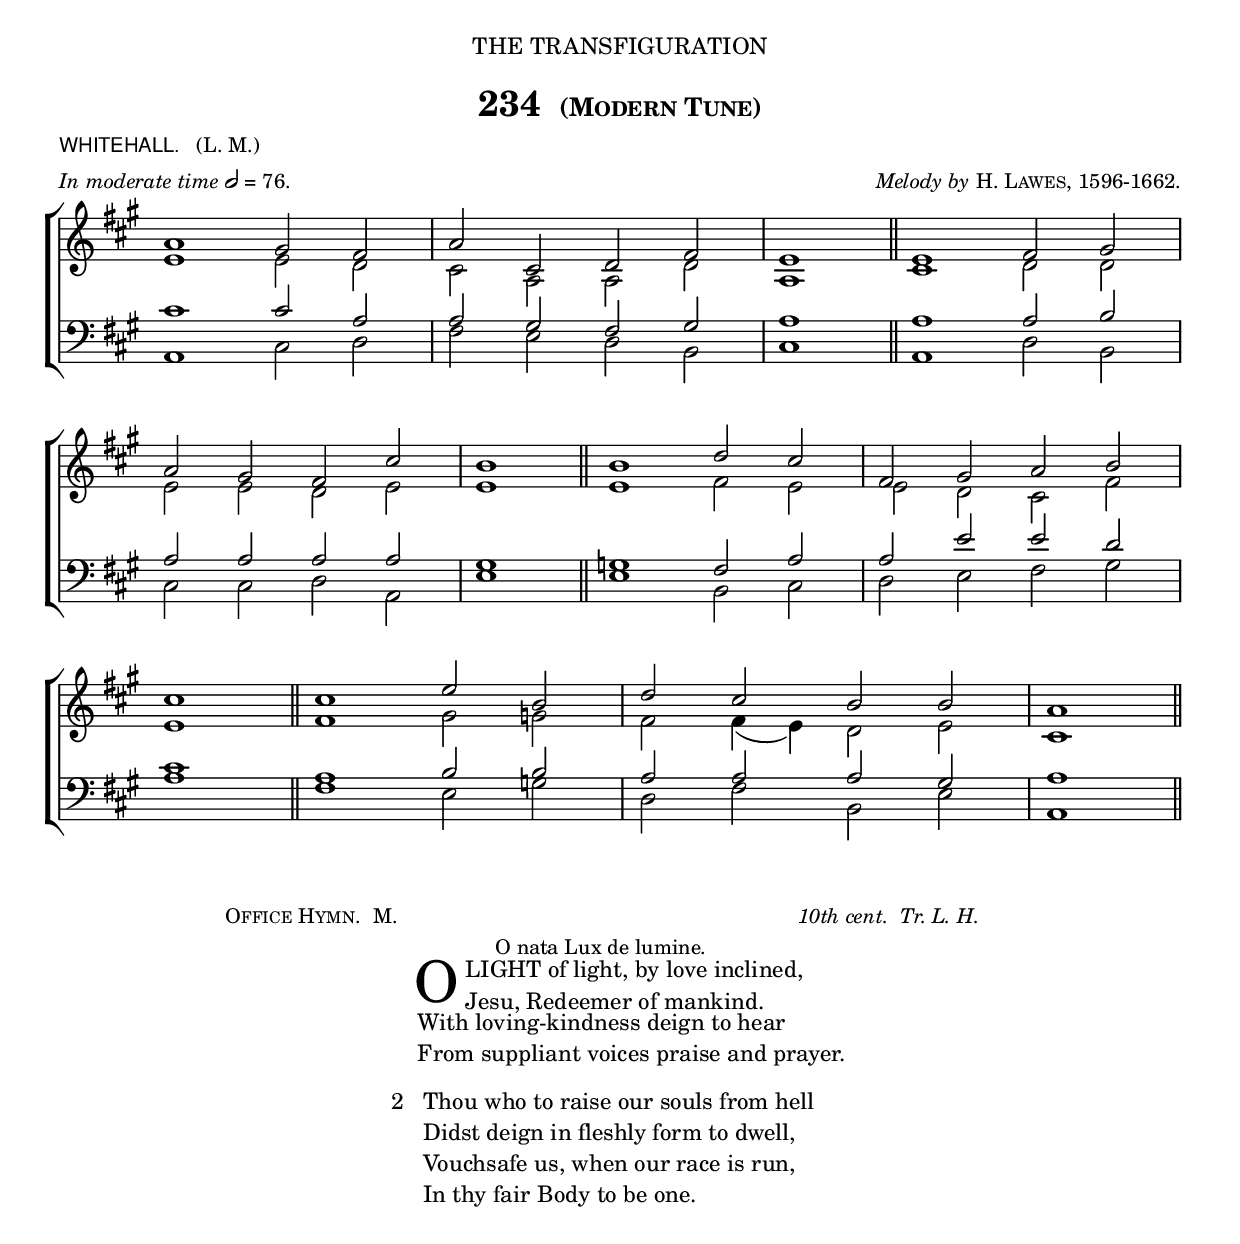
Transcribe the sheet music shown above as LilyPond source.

%%%% 367.png
%%%% Hymn 234 Modern tune. Whitehall.  O light of light, by love inclined
%%%% Rev 1.

\version "2.10"

\header {
	
  dedication = \markup { \center-align {  "THE TRANSFIGURATION"
		\hspace #0.1 }}	

	title = \markup { "234 " \large \smallCaps "(Modern Tune)"}   
  
  poet = \markup { \small {  \line { \sans { "WHITEHALL."} \hspace #1 \roman {"(L. M.)"}} }}
  
  meter = \markup { \small { \italic {In moderate time} \general-align #Y #DOWN \note #"2" #0.5 = 76.} }
  
  arranger = \markup { \small { \italic "Melody by" \smallCaps "H. Lawes," "1596-1662." }}
  
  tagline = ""
}


%%%%%%%%%%%%%%%%%%%%%%%%%%% Macros

%%% Macro to specify a partial measure in the middle of a piece or
%%% In this case, the macro specifies that 2 1/2 notes in a 4/2 measure have past,

partmeasure =  \set Score.measurePosition = #(ly:make-moment 2 2)

	
%%%%%%%%%%%%%%%%%%%%%%%%%%% End of macro definitions


%%% SATB voices

global = {
  \time 4/2
  \key a \major
  \set Staff.midiInstrument = "church organ"
}

soprano = \relative c' { 
  a'1 gis2 fis \bar "|" a cis, d fis \bar "|" \partmeasure e1 \bar "||" e1 fis2 gis \bar "|" \break
  a2 gis fis cis' \bar "|" \partmeasure b1 \bar "||" b1 d2 cis \bar "|" fis, gis a b \bar "|" \break
  \partmeasure cis1 \bar "||" cis1 e2 b \bar "|" d cis b b \bar "|" a1 \bar "||"
} 
   
alto = \relative c' {  
  e1 e2 d \bar "|" cis a a d \bar "|" a1 \bar "||" cis1 d2 d \bar "|" 
  e2 e d e \bar "|" e1 \bar "||" e1 fis2 e \bar "|" e d cis fis \bar "|"
  e1 \bar "||" fis1 gis2 g \bar "|" fis fis4( e) d2 e \bar "|" cis1 \bar "||"
}

tenor = \relative cis {\clef bass 
  cis'1 cis2 a \bar "|" a gis fis gis \bar "|" a1 \bar "||" a1 a2 b \bar "|"
  a2 a a a \bar "|" gis1 \bar "||" g1 fis2 a \bar "|" a e' e d \bar "|" 
  cis1 \bar "||" a1 b2 b \bar "|" a a a gis \bar "|" a1 \bar "||"
}

bass = \relative cis {\clef bass 
  a1 cis2 d \bar "|" fis e d b \bar "|" cis1 \bar "||" a1 d2 b \bar "|" 
  cis cis d a \bar "|" e'1 \bar "||" e1 b2 cis \bar "|" d e fis gis \bar "|" 
  a1 \bar "||" fis1 e2 g \bar "|" d fis b, e \bar "|" a,1 \bar "||"
}

#(ly:set-option 'point-and-click #f)

\paper {
  #(set-paper-size "a4")
%  annotate-spacing = ##t
  print-page-number = ##f
  ragged-last-bottom = ##t
  ragged-bottom = ##t
}

\book{

%%% Score block	

\score{
\new ChoirStaff	
<<
	\context Staff = upper << 
	\context Voice = sopranos { \voiceOne \global \soprano }
	\context Voice = altos    { \voiceTwo \global \alto }
	                      >>
	\context Staff = lower <<
	\context Voice = tenors { \voiceOne \global \tenor }
	\context Voice = basses { \voiceTwo \global \bass }
			        >>
>>
\layout {
		indent=0
		\context { \Score \remove "Bar_number_engraver" }
		\context { \Staff \remove "Time_signature_engraver" }
		\context { \Score \remove "Mark_engraver"  }
                \context { \Staff \consists "Mark_engraver"  }
	} %% close layout

%%% Hymn Midi	

\midi { \context { \Score tempoWholesPerMinute = #(ly:make-moment 76 2)}} 
		
} %%% Score bracket


%%% Lyric titles and attributions

\markup { \hspace #16 \column { 
	\line { \small {  \smallCaps  "Office Hymn."  " M." \hspace #38 \italic "10th cent.  Tr. L. H."} }
        \line { \small {  \hspace #26  "O nata Lux de lumine." } }
}}	


%%% Lyrics

\markup { \hspace #32 %%add space as necc. to center the column
          \column { %% super column of everything
	              \column { %%verse 1 is a column of 2 lines  
	                  \line { \hspace #2.2 \column { \lower #2.4 \fontsize #8 "O" }   %%Drop Cap goes here
				  \hspace #-1.2    %% adjust this if other letters are too far from Drop Cap
				  \column  { \raise #0.0 "  LIGHT of light, by love inclined,"
			                                 "  Jesu, Redeemer of mankind." } }          
	                  \line {  \hspace #2.5  %%adjust hspace until this line left edge is flush with Drop Cap
				   \lower  #1.56  %%adjust this until the line spacing looks right
				   \column {   
					   "With loving-kindness deign to hear"
					   "From suppliant voices praise and prayer."
					   "           " %%% adds vertical spacing between verses
			  		}}
		      } %%end verse 1
		           \line { "2  "
			   \column {	     
				   "Thou who to raise our souls from hell"
				   "Didst deign in fleshly form to dwell,"
				   "Vouchsafe us, when our race is run,"
				   "In thy fair Body to be one."
				  "           " %%% adds vertical spacing between verses
			}}
	  } %%% end super column
}



%%fake score block to occupy space and force a pagebreak.  Can't think of a better way of doing this.
\score{
	{s4 }
\header { breakbefore = ##f piece = ##f opus = ##f tagline = ##f }
\layout{	
	\context { \Staff
		\remove Time_signature_engraver
		\remove Key_engraver
		\remove Clef_engraver
		\remove Staff_symbol_engraver
}}}

%%% Second page
%%% Continuation of lyrics

\markup { \hspace #32 %%add space as necc. to center the column
          \column { %% super column of everything
		  	\hspace #1  % adds vertical spacing between verses  
			   \line { "3  "
			   \column {	     
				   "More bright than day thy face did show."
				   "Thy raiment whiter than the snow,"
				   "When on the mount to mortals blest"
				   "Man's Maker thou wast manifest."
				  "           " %%% adds vertical spacing between verses
			}}
			   \line { "4  "
			   \column {	     
				   "Two prophets, that had faith to see,"
				   "With thine elect found company,"
				   "Where unto each, divinely shown,"
				   "The Godhead veiled in form was known."
				  "           " %%% adds vertical spacing between verses
			}} 
			\line { "5  "
			   \column {	     
				   "The heavens above his glory named,"
				   "The Father's voice the Son proclaimed;"
				   "To whom, the King of glory now,"
				   "All faithful hearts adoring bow."
				  "           " %%% adds vertical spacing between verses
			}} 
			\line { "6  "
			   \column {	     
				   "May all who seek thy praise aright"
				   "Through purer lives show forth thy light;"
				   "So to the brightness of the skies"
				   "By holy deeds our hearts shall rise."
				  "           " %%% adds vertical spacing between verses
			}} 
			\line { "7. "
				\column {	     
				  "Eternal God, to thee we raise,"
				  "The King of kings, our hymn of praise,"
				  "Who Three in One and One in Three"
				  "Doth live and reign eternally.      Amen."
     			}}

	  }
} %%% lyric markup bracket

       

%%% Amen score block
\score{
  \new ChoirStaff
   <<
        \context Staff = upper \with { fontSize = #-3  \override StaffSymbol #'staff-space = #(magstep -2) }  
	                      << 
	\context Voice = "sopranos" { \relative c' { \clef treble \global \voiceOne a'1 a1 \bar "||" }}
	\context Voice = "altos"    { \relative c' {  \clef treble \global \voiceTwo d1 cis1 \bar "||" }}
		>>
			      
	\context Lyrics \lyricsto "altos" { \override LyricText #'font-size = #-1 A -- men. }
	
	\context Staff = lower \with { fontSize = #-3  \override StaffSymbol #'staff-space = #(magstep -2) }  
	                       <<
	\context Voice = "tenors" { \relative c { \clef bass \global \voiceThree fis1 e1 \bar "||" }}
	\context Voice = "basses" { \relative c { \clef bass \global \voiceFour  d1 a1 \bar "||" }}
		        >> 
  >>			      
\header { breakbefore = ##f piece = " " opus = " " }
\layout { 
	\context { \Score timing = ##f }
	ragged-right = ##t
	indent = 15\cm
	\context { \Staff \remove Time_signature_engraver }

       }

\midi { \context { \Score tempoWholesPerMinute = #(ly:make-moment 76 2) }}  %%Amen midi       
       
} %%% end Amen score block


} %%% book bracket
